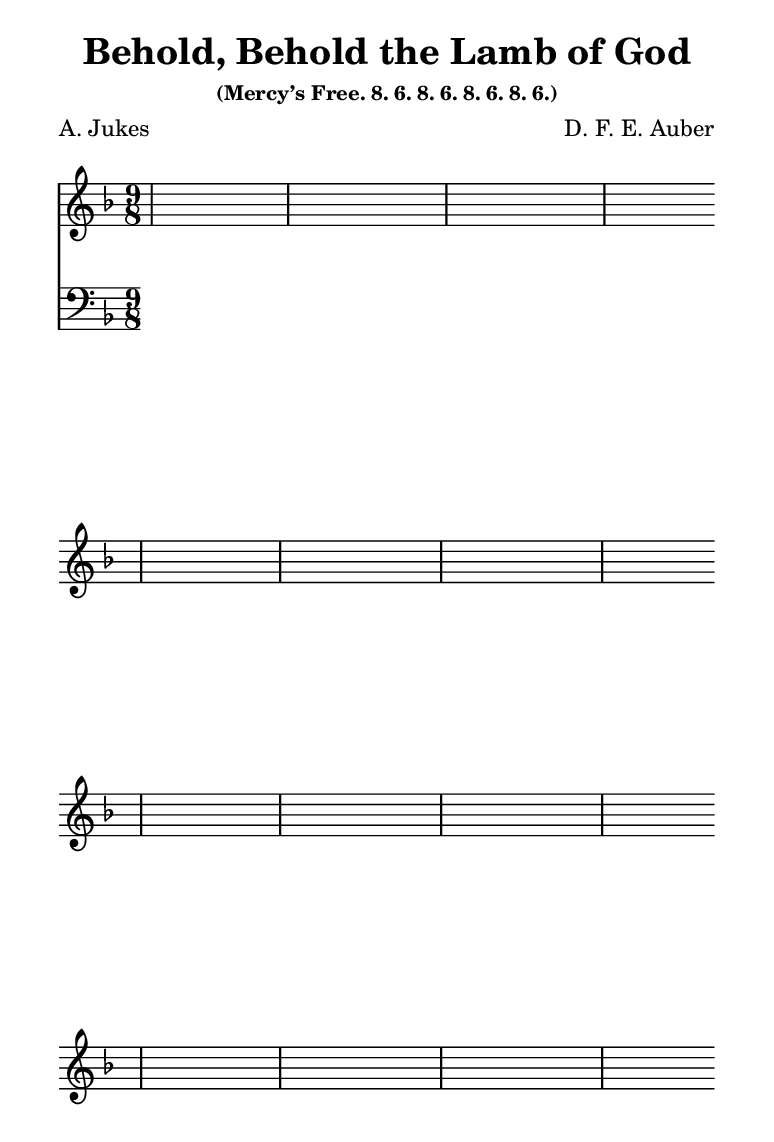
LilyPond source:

\include "common/global.ily"
\paper {
  \include "common/paper.ily"
}


\header{
  title = "Behold, Behold the Lamb of God"
  subsubtitle = "(Mercy’s Free. 8. 6. 8. 6. 8. 6. 8. 6.)"
  %meter = "8.6.8.6.8.6.8.6."
  poet = "A. Jukes"
  composer = "D. F. E. Auber"
  %copyright = ""
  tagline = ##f
}

patternOne   = { c4( c8) | c4 c8 c4 c8 c8[ c8] c8 | c4.( c4.) c8[ c8] c8 | c4.( c4.) c4 c8 | c4. ~ c4. }
patternTwo   = { c4. | c4 c8 c4 c8 c4 c8 | c4. ~ c4. c4. | c4 c8 c4 c8 c4 c8 | c4. ~ c4. }
patternThree = { c4. | c4 c8 c4 c8 c4 c8 | c4.( c4.) c4 c8 | c4.( c4.) c4 c8 | c4. ~ c4. }

notesSoprano = {
\relative c' {

    \changePitch \patternOne { c' bes | a a a a a bes c | d c c bes a | g bes a g | f f }
    \changePitch \patternOne { c' bes | a a a a a bes c | d c c bes a | g bes a g | f f }
    \changePitch \patternTwo { c' | c bes g d' d c | a a c | c bes g d' d c | a a }
    \changePitch \patternOne { c bes | a a a a a bes c | d c c bes a | g bes a g | f f }
\bar "|."

}
}

notesAlto = {
\relative e' {

    \changePitch \patternOne { a g | f f f f f g a | bes f a g f | e g f e | f f }
    \changePitch \patternOne { a g | f f f f f g a | bes f a g f | e g f e | f f }
    \changePitch \patternTwo { f | e g e e f f | f f f | e g e e f f | f f }
    \changePitch \patternOne { a g | f f f f f g a | bes f a g f | e g f e | f f }

}
}

notesTenor = {
\relative a {

    \changePitch \patternThree { c | c c c c c c | bes a c c | c c c bes | a a }
    \changePitch \patternThree { c | c c c c c c | bes a c c | c c c bes | a a }
    \changePitch \patternTwo   { a | g c c bes bes a | c c a | g c c bes bes a | c c }
    \changePitch \patternThree { c | c c c c c c | bes a c c | c c c bes | a a }

}
}

notesBass = {
\relative a {

    \changePitch \patternThree { f | f f f f f f | bes, f' f f | c c c c | f f }
    \changePitch \patternThree { f | f f f f f f | bes, f' f f | c c c c | f f }
    \changePitch \patternTwo   { f | c c c c f f | f f | f c c c c f f | f f }
    \changePitch \patternThree { f | f f f f f f | bes, f' f f | c c c c | f f }

}
}

global = {
  \include "common/overrides.ily"
  \autoBeamOff
  \override Staff.TimeSignature #'style = #'() \time 9/8
  \once \override Score.MetronomeMark #'transparent = ##t
  \tempo 4 = 80
  \key f \major
  \partial 4.
}

VerseOne = \lyricmode {
\set stanza = "1."

    Be -- hold, be -- hold the Lamb of God \bar "."
    On the cross! On the cross! \bar "." \break
    For us He shed his Pre -- cious blood \bar "."
    On the cross! On the cross! \bar "." \break
    O hear the o -- ver whelm -- ing cry— \bar "."
    “E -- li la -- ma sa -- bach -- tha -- ni.” \bar "." \break
    Draw near and see the Sav -- iour die \bar "."
    On the cross! On the cross! \bar "."

}

VerseTwo = \lyricmode {
\set stanza = "2."

    See, see His arms ex -- tend -- ed wide
    On the cross! On the cross! \bar "."
    Be -- hold His bleed -- ing hands and side
    On the cross! On the cross! \bar "."
    The sun with -- holds his rays of light,
    The heav’ns are clothed in shades of night,
    While Je -- sus wins the glo -- rious fight
    On the cross! On the cross! \bar "."

}

VerseThree = \lyricmode {
\set stanza = "3."

    Come, sin -- ners, see Him lift -- ed up
    On the cross! On the cross! \bar "."
    He drinks for you the bit -- ter cup
    On the cross! On the cross! \bar "."
    The rocks do rend, the moun -- tains quake,
    While Je -- sus doth a -- tone -- ment make,
    While Je -- sus suf -- fers for our sake,
    On the cross! On the cross! \bar "."

}

VerseFour = \lyricmode {
\set stanza = "4."

    Wher -- e’er I go I’ll tell the story,
    Of the cross! Of the cross! \bar "."
    In noth -- ing else my soul shall glory,
    Save the cross! Save the cross! \bar "."
    Yes; this my cons -- tant theme shall be,
    Thro’ time, and in e -- ter -- ni -- ty,
    That Je -- sus tast -- ed death for me,
    On the cross! On the cross! \bar "."

}


\score {
  \new ChoirStaff <<
    \set ChoirStaff.systemStartDelimiter = #'SystemStartBar
    \new Staff <<
      \clef "treble"
      \repeat unfold 4 {
         s4( s8) \noBreak | s4 s8 s4 s8 s8 s8 s8 \noBreak | s4.( s4.) \noBreak
             s8 s8 s8 \noBreak | s4.( s4.) \noBreak s4 s8 \noBreak | s4. ~ s4.
             \break
      }

      \new Voice = "Soprano"  { \voiceOne \global \notesSoprano \bar "|." }
      \new Voice = "Alto" { \voiceTwo \global \notesAlto }
      \new Lyrics \lyricsto "Soprano" { \VerseOne }
      \new Lyrics \lyricsto "Soprano" { \VerseTwo }
      \new Lyrics \lyricsto "Soprano" { \VerseThree }
      \new Lyrics \lyricsto "Soprano" { \VerseFour }
    >>
    \new Staff <<
      \clef "bass"
      \new Voice = "Tenor" { \voiceOne \global \notesTenor }
      \new Voice = "Bass"  { \voiceTwo \global \notesBass }
    >>
  >>
  \layout {
    \include "common/layout.ily"
  }
  \midi{
    \include "common/midi.ily"
  }
}

\version "2.14.1"  % necessary for upgrading to future LilyPond versions.

